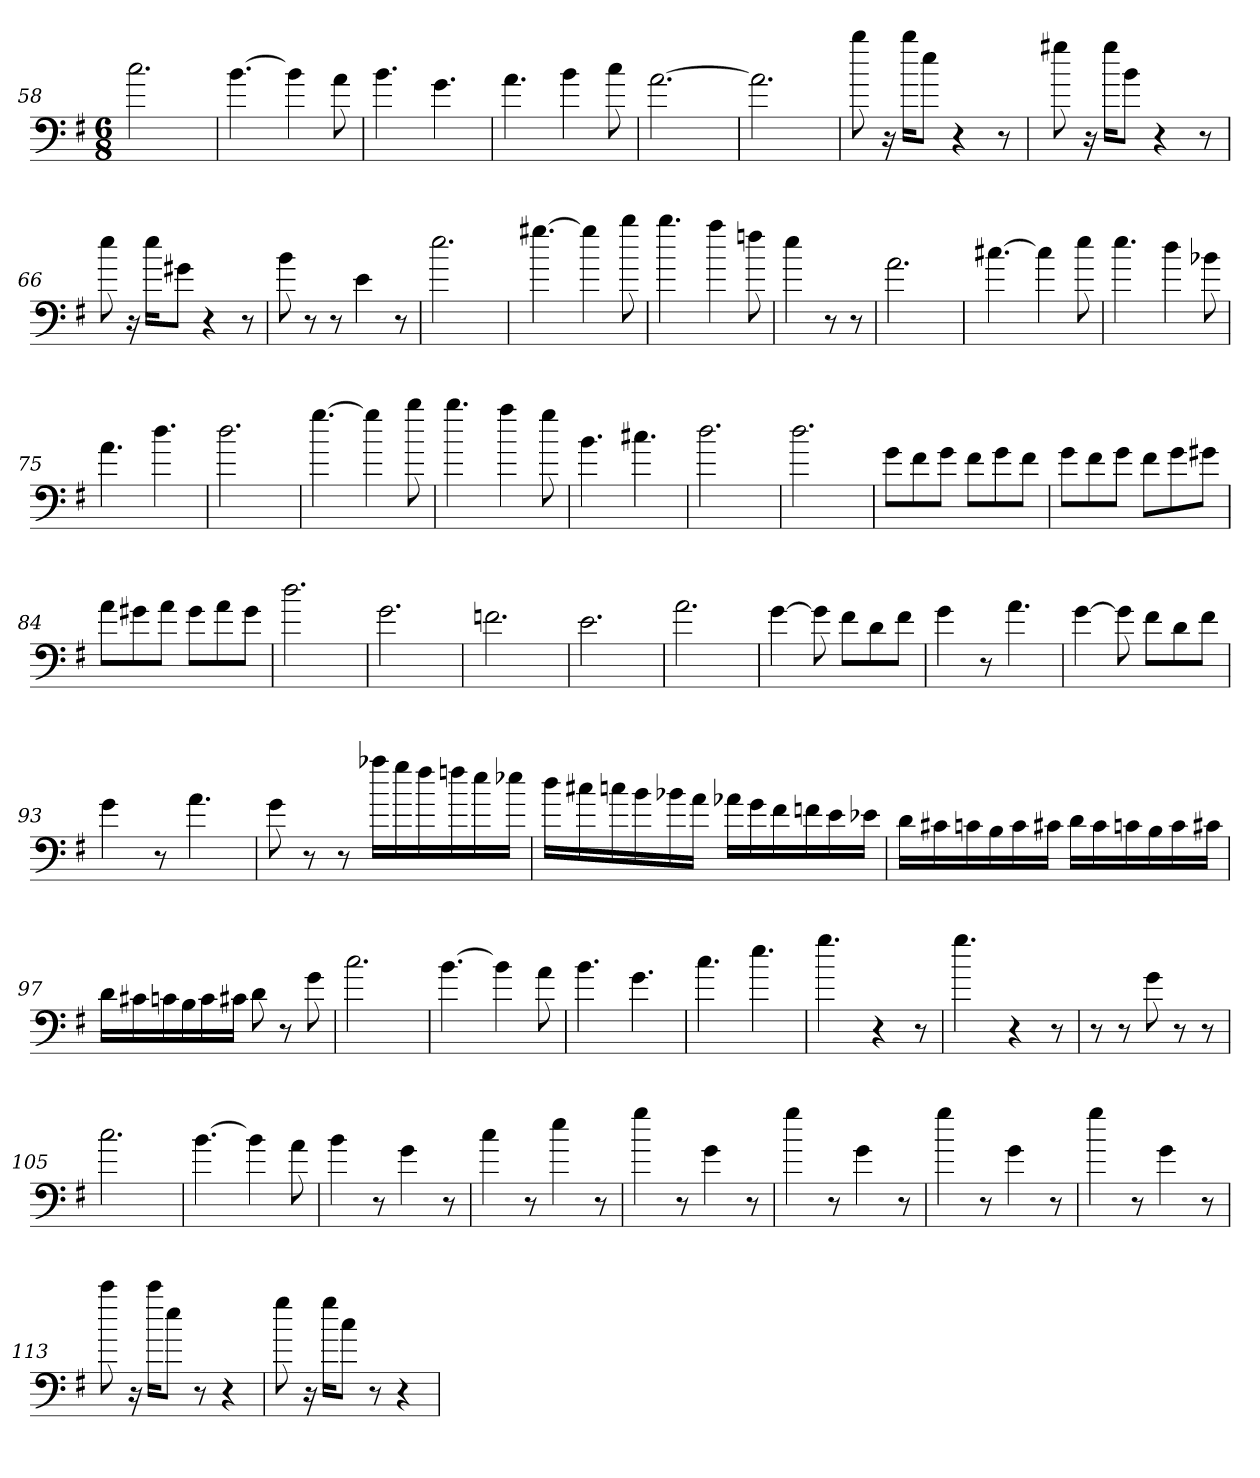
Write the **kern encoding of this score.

**kern
*part1
*staff1
*clefF4
*k[f#]
*G:
*M6/8
=58
2.cc
=59
[4.b
4b]
8a
=60
4.b
4.g
=61
4.a
4b
8cc
=62
[2.a
=63
2.a]
=64
8bb
16r
16bb\KL
8ee\J
4r
8r
=65
8gg#X
16r
16gg#\KL
8b\J
4r
8r
=66
8ee
16r
16ee\KL
8g#X\J
4r
8r
=67
8b
8r
8r
4e
8r
=68
2.ee
=69
[4.gg#X
4gg#]
8bb
=70
4.bb
4aa
8ffn
=71
4ee
8r
8r
=72
2.a
=73
[4.cc#X
4cc#]
8ee
=74
4.ee
4dd
8b-X
=75
4.a
4.dd
=76
2.dd
=77
[4.gg
4gg]
8bb
=78
4.bb
4aa
8gg
=79
4.b
4.cc#X
=80
2.dd
=81
2.dd
=82
8g\L
8f#\
8g\J
8f#\L
8g\
8f#\J
=83
8g\L
8f#\
8g\J
8f#\L
8g\
8g#X\J
=84
8a\L
8g#X\
8a\J
8g#\L
8a\
8g#\J
=85
2.dd
=86
2.g
=87
2.fn
=88
2.e
=89
2.a
=90
[4g
8g]
8f#\L
8d\
8f#\J
=91
4g
8r
4.a
=92
[4g
8g]
8f#\L
8d\
8f#\J
=93
4g
8r
4.a
=94
8g
8r
8r
16aa-X\LL
16gg\
16ff#\
16ffn\
16ee\
16ee-X\JJ
=95
16dd\LL
16cc#X\
16ccn\
16b\
16b-X\
16a\JJ
16a-X\LL
16g\
16f#\
16fn\
16e\
16e-X\JJ
=96
16d\LL
16c#X\
16cn\
16B\
16c\
16c#X\JJ
16d\LL
16c#\
16cn\
16B\
16c\
16c#X\JJ
=97
16d\LL
16c#X\
16cn\
16B\
16c\
16c#X\JJ
8d
8r
8g
=98
2.cc
=99
[4.b
4b]
8a
=100
4.b
4.g
=101
4.cc
4.ee
=102
4.gg
4r
8r
=103
4.gg
4r
8r
=104
8r
8r
8g
8r
8r
=105
2.cc
=106
[4.b
4b]
8a
=107
4b
8r
4g
8r
=108
4cc
8r
4ee
8r
=109
4gg
8r
4g
8r
=110
4gg
8r
4g
8r
=111
4gg
8r
4g
8r
=112
4gg
8r
4g
8r
=113
8ccc
16r
16ccc\KL
8ee\J
8r
4r
=114
8gg
16r
16gg\KL
8cc\J
8r
4r
=
*-
